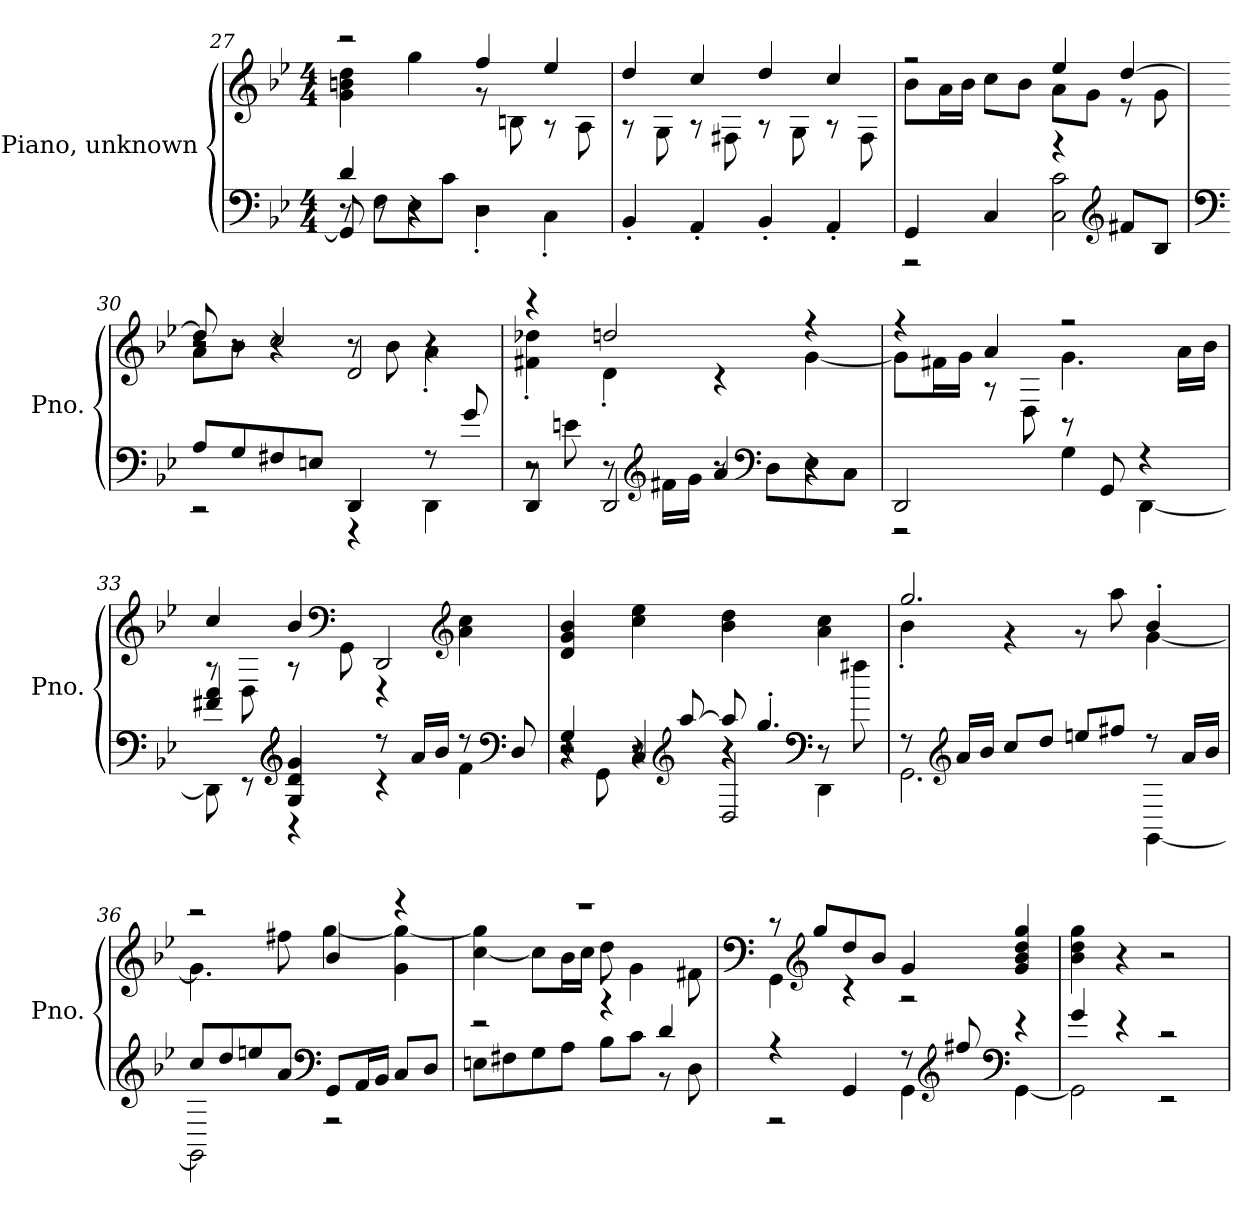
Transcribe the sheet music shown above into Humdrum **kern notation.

**kern	**kern
*part1	*part1
*staff2	*staff1
*I"Piano, unknown	*
*I'Pno.	*
*clefF4	*clefG2
*k[b-e-]	*k[b-e-]
*M4/4	*M4/4
=27	=27
*^	*^
*	*^	*	*
4d/	8r	8GG/]	2r	4g\ 4bn\ 4dd\
.	8F\L	8r	.	.
4r	8E-\	4r	.	4gg\
.	8c\J	.	.	.
2r	4D'\	2r	4ff/	8r
.	.	.	.	8Bn\
.	4C'\	.	4ee-/	8r
.	.	.	.	8A\
*v	*v	*v	*	*
=28	=28	=28
4BB-'/	4dd/	8r
.	.	8G\
4AA'/	4cc/	8r
.	.	8F#X\
4BB-'/	4dd/	8r
.	.	8G\
4AA'/	4cc/	8r
.	.	8F#\
!!LO:LB:g=z	!!
=29	=29	=29
*^	*	*
4GG/	2r	2r	8b-\L
.	.	.	16a\L
.	.	.	16b-\JJ
4C/	.	.	8cc\L
.	.	.	8b-\J
4r	2C\ 2c\	4ee-/	8a\L
.	.	.	8g\J
*clefG2	*	*	*
8f#X/L	.	[4dd/	8r
8B-/J	.	.	8g\
*	*	*v	*v
=30	=30	=30
*clefF4	*	*
*	*	*^
*	*	*	*^
8A/L	2r	8dd/]	8a\L	2r
8G/	.	8r	8b-\J	.
8F#X/	.	2cc/	4r	.
8En/J	.	.	.	.
4DD/	4r	.	8r	2d/
.	.	.	8b-\	.
8r	4DD\	4r	4a'\	.
8g/	.	.	.	.
*	*	*	*v	*v
=31	=31	=31	=31
*	*^	*	*
2r	8r	4DD/	4r	4f#X\' 4dd-X\'
.	8en\	.	.	.
.	8r	2DD/	2ddn/	4d'\
*clefG2	*	*	*	*
.	16f#X\LL	.	.	.
.	16g\JJ	.	.	.
4a/	8r	.	.	4r
*clefF4	*	*	*	*
.	8D\L	.	.	.
4r	8E-\	4r	4r	[4g\
.	8C\J	.	.	.
*	*v	*v	*	*
!!LO:LB:g=z	!!
=32	=32	=32	=32
2DD/	2r	4r	8g\L]
.	.	.	16f#X\L
.	.	.	16g\JJ
.	.	4a/	8r
.	.	.	8D\
8r	4G\	2r	4.g\
8GG/	.	.	.
4r	[4DD\	.	.
.	.	.	16a\LL
.	.	.	16b-\JJ
=33	=33	=33	=33
4f#X/ 4a/	8DD\]	4cc/	8r
.	8r	.	8D\
*clefG2	*	*	*
4G/ 4d/ 4g/	4r	4b-/	8r
*	*	*clefF4	*
.	.	.	8GG\
8r	4r	2DD/	4r
16a/LL	.	.	.
16b-/JJ	.	.	.
*	*	*clefG2	*
8r	4f#\	.	4a\ 4cc\
*clefF4	*	*	*
8D/	.	.	.
*	*	*v	*v
=34	=34	=34
*^	*^	*
4r	8r	4G/	2r	4d/ 4g/ 4b-/
.	8GG\	.	.	.
8r	4r	4C/	.	4cc\ 4ee-\
*clefG2	*	*	*	*
[8aa/	.	.	.	.
8aa/]	4r	2D/	4r	4b-\ 4dd\
4.gg'/	.	.	.	.
*clefF4	*	*	*	*
.	8r	.	4DD\	4a\ 4cc\
.	8ff#X\	.	.	.
*	*v	*v	*v	*
!!LO:LB:g=z
=35	=35	=35
*	*	*^
8r	2.GG\	2.gg/	4b-'\
*clefG2	*	*	*
16a/LL	.	.	.
16b-/JJ	.	.	.
8cc/L	.	.	4r
8dd/J	.	.	.
8een/L	.	.	8r
8ff#X/J	.	.	8aa\
8r	[4GG\	4b-'/	[4g\
16a/LL	.	.	.
16b-/JJ	.	.	.
=36	=36	=36	=36
8cc/L	2GG\]	2r	4.g\]
8dd/	.	.	.
8een/	.	.	.
8a/J	.	.	8ff#X\
*clefF4	*	*	*
8GG/L	2r	4b-/	[4gg\
16AA/L	.	.	.
16BB-/JJ	.	.	.
8C/L	.	4r	4g\ 4gg\_
8D/J	.	.	.
=37	=37	=37	=37
2r	8En\L	1r	[4cc\ 4gg\]
.	8F#X\	.	.
.	8G\	.	8cc\L]
.	8A\J	.	16b-\L
.	.	.	16cc\JJ
4r	8B-\L	.	8dd\
.	8c\J	.	4g\
4d/	8r	.	.
.	8D\	.	8f#X\
!!LO:LB:g=z	!!
=38	=38	=38	=38
*	*	*clefF4	*
4r	2r	8r	4GG\
*	*	*clefG2	*
.	.	8gg/L	.
4GG/	.	8dd/	4r
.	.	8b-/J	.
8r	4GG\	4g/	2r
*clefG2	*	*	*
8ff#X/	.	.	.
*clefF4	*	*	*
4r	[4GG\	4g/ 4b-/ 4dd/ 4gg/	.
*	*	*v	*v
=39	=39	=39
4g/	2GG\]	4b-\ 4dd\ 4gg\
4r	.	4r
2r	2r	2r
*v	*v	*
=	=
*-	*-
